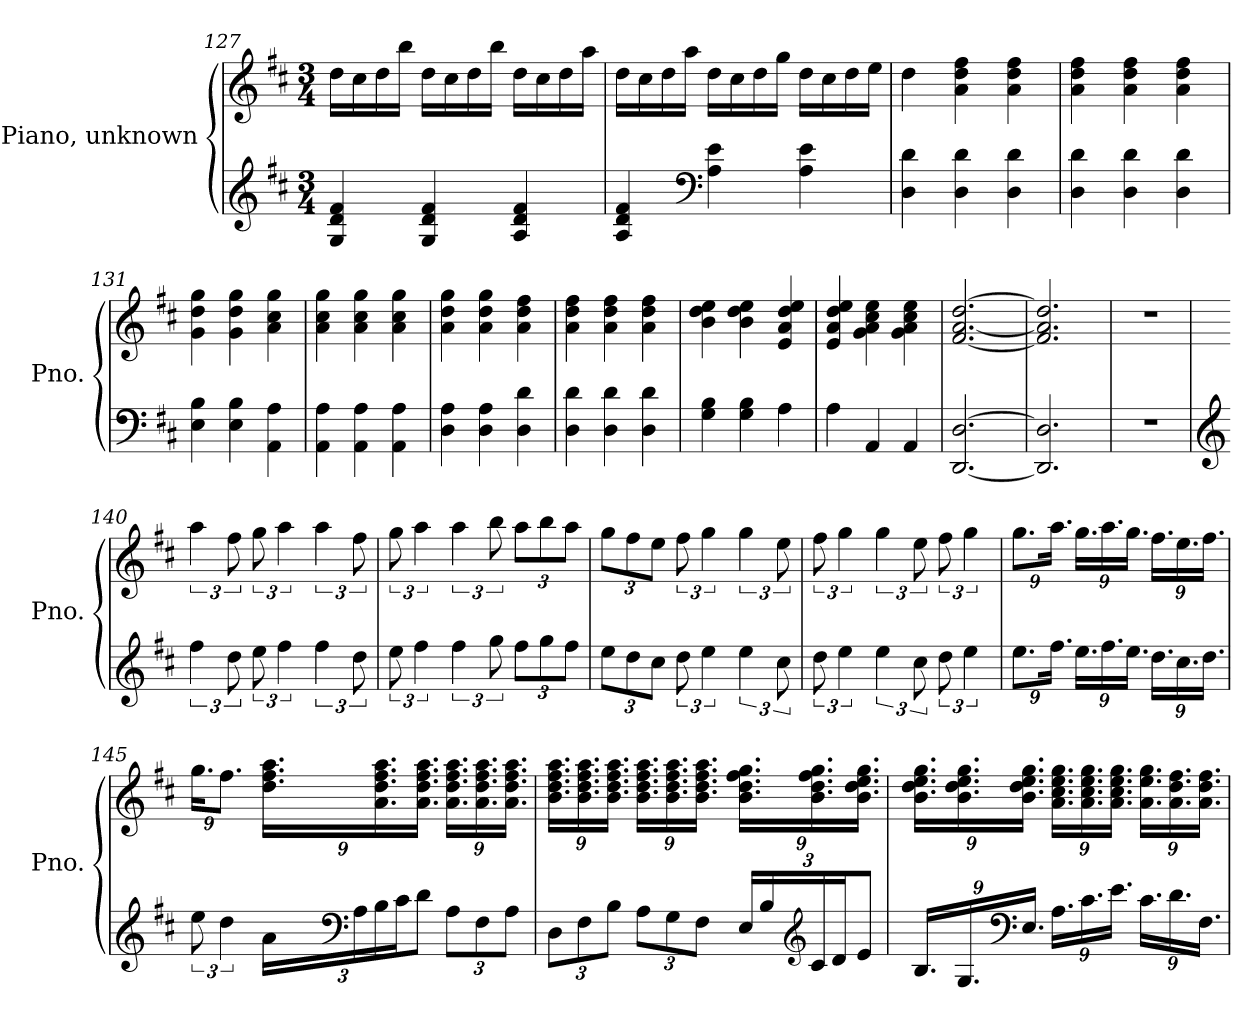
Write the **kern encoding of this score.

**kern	**kern
*part1	*part1
*staff2	*staff1
*I"Piano, unknown	*
*I'Pno.	*
*clefG2	*clefG2
*k[f#c#]	*k[f#c#]
*M3/4	*M3/4
=127	=127
4G/ 4d/ 4f#/	16dd\LL
.	16cc#\
.	16dd\
.	16bb\JJ
4G/ 4d/ 4f#/	16dd\LL
.	16cc#\
.	16dd\
.	16bb\JJ
4A/ 4d/ 4f#/	16dd\LL
.	16cc#\
.	16dd\
.	16aa\JJ
=128	=128
4A/ 4d/ 4f#/	16dd\LL
.	16cc#\
.	16dd\
.	16aa\JJ
*clefF4	*
4A\ 4e\	16dd\LL
.	16cc#\
.	16dd\
.	16gg\JJ
4A\ 4e\	16dd\LL
.	16cc#\
.	16dd\
.	16ee\JJ
=129	=129
4D\ 4d\	4dd\
4D\ 4d\	4a\ 4dd\ 4ff#\
4D\ 4d\	4a\ 4dd\ 4ff#\
!!LO:PB:g=z
=130	=130
4D\ 4d\	4a\ 4dd\ 4ff#\
4D\ 4d\	4a\ 4dd\ 4ff#\
4D\ 4d\	4a\ 4dd\ 4ff#\
=131	=131
4E\ 4B\	4g\ 4dd\ 4gg\
4E\ 4B\	4g\ 4dd\ 4gg\
4AA\ 4A\	4a\ 4cc#\ 4gg\
=132	=132
4AA\ 4A\	4a\ 4cc#\ 4gg\
4AA\ 4A\	4a\ 4cc#\ 4gg\
4AA\ 4A\	4a\ 4cc#\ 4gg\
=133	=133
4D\ 4A\	4a\ 4dd\ 4gg\
4D\ 4A\	4a\ 4dd\ 4gg\
4D\ 4d\	4a\ 4dd\ 4ff#\
=134	=134
4D\ 4d\	4a\ 4dd\ 4ff#\
4D\ 4d\	4a\ 4dd\ 4ff#\
4D\ 4d\	4a\ 4dd\ 4ff#\
=135	=135
4G\ 4B\	4b\ 4dd\ 4ee\
4G\ 4B\	4b\ 4dd\ 4ee\
4A\	4e/ 4a/ 4dd/ 4ee/
=136	=136
4A\	4e/ 4a/ 4dd/ 4ee/
4AA/	4g\ 4a\ 4cc#\ 4ee\
4AA/	4g\ 4a\ 4cc#\ 4ee\
=137	=137
[2.DD/ [2.D/	[2.f#/ [2.a/ [2.dd/
=138	=138
2.DD/] 2.D/]	2.f#/] 2.a/] 2.dd/]
=139	=139
2.r	2.r
!!LO:LB:g=z
=140	=140
*clefG2	*
6ff#\	6aa\
12dd\	12ff#\
12ee\	12gg\
6ff#\	6aa\
6ff#\	6aa\
12dd\	12ff#\
=141	=141
12ee\	12gg\
6ff#\	6aa\
6ff#\	6aa\
12gg\	12bb\
*Xbrackettup	*Xbrackettup
12ff#\L	12aa\L
12gg\	12bb\
12ff#\J	12aa\J
=142	=142
12ee\L	12gg\L
12dd\	12ff#\
12cc#\J	12ee\J
*brackettup	*brackettup
12dd\	12ff#\
6ee\	6gg\
6ee\	6gg\
12cc#\	12ee\
=143	=143
12dd\	12ff#\
6ee\	6gg\
6ee\	6gg\
12cc#\	12ee\
12dd\	12ff#\
6ee\	6gg\
=144	=144
*Xbrackettup	*Xbrackettup
9.ee\L	9.gg\L
18.ff#\Jk	18.aa\Jk
18.ee\LL	18.gg\LL
18.ff#\	18.aa\
18.ee\JJ	18.gg\JJ
18.dd\LL	18.ff#\LL
18.cc#\	18.ee\
18.dd\JJ	18.ff#\JJ
!!LO:LB:g=z
=145	=145
*brackettup	*
12ee\	18.gg\KL
6dd\	9.ff#\J
*Xbrackettup	*
24a\LL	18.dd\ 18.ff#\ 18.aa\LL
*clefF4	*
24A\	.
24B\	18.a\ 18.dd\ 18.ff#\ 18.aa\
24c#\J	.
12d\J	18.a\ 18.dd\ 18.ff#\ 18.aa\JJ
12A\L	18.a\ 18.dd\ 18.ff#\ 18.aa\LL
12F#\	18.a\ 18.dd\ 18.ff#\ 18.aa\
12A\J	18.a\ 18.dd\ 18.ff#\ 18.aa\JJ
=146	=146
12D\L	18.b\ 18.dd\ 18.ff#\ 18.aa\LL
12F#\	18.b\ 18.dd\ 18.ff#\ 18.aa\
12B\J	18.b\ 18.dd\ 18.ff#\ 18.aa\JJ
12A\L	18.b\ 18.dd\ 18.ff#\ 18.aa\LL
12G\	18.b\ 18.dd\ 18.ff#\ 18.aa\
12F#\J	18.b\ 18.dd\ 18.ff#\ 18.aa\JJ
24E/LL	18.b\ 18.dd\ 18.ff#\ 18.gg\LL
24B/	.
*clefG2	*
24c#/	18.b\ 18.dd\ 18.ff#\ 18.gg\
24d/J	.
12e/J	18.b\ 18.dd\ 18.ee\ 18.gg\JJ
!!LO:LB:g=z
=147	=147
18.B/LL	18.b\ 18.dd\ 18.ee\ 18.gg\LL
18.G/	18.b\ 18.dd\ 18.ee\ 18.gg\
*clefF4	*
18.E/JJ	18.b\ 18.dd\ 18.ee\ 18.gg\JJ
18.A\LL	18.a\ 18.cc#\ 18.ee\ 18.gg\LL
18.c#\	18.a\ 18.cc#\ 18.ee\ 18.gg\
18.e\JJ	18.a\ 18.cc#\ 18.ee\ 18.gg\JJ
18.c#\LL	18.a\ 18.ee\ 18.gg\LL
18.d\	18.a\ 18.dd\ 18.ff#\
18.F#\JJ	18.a\ 18.dd\ 18.ff#\JJ
=	=
*-	*-
